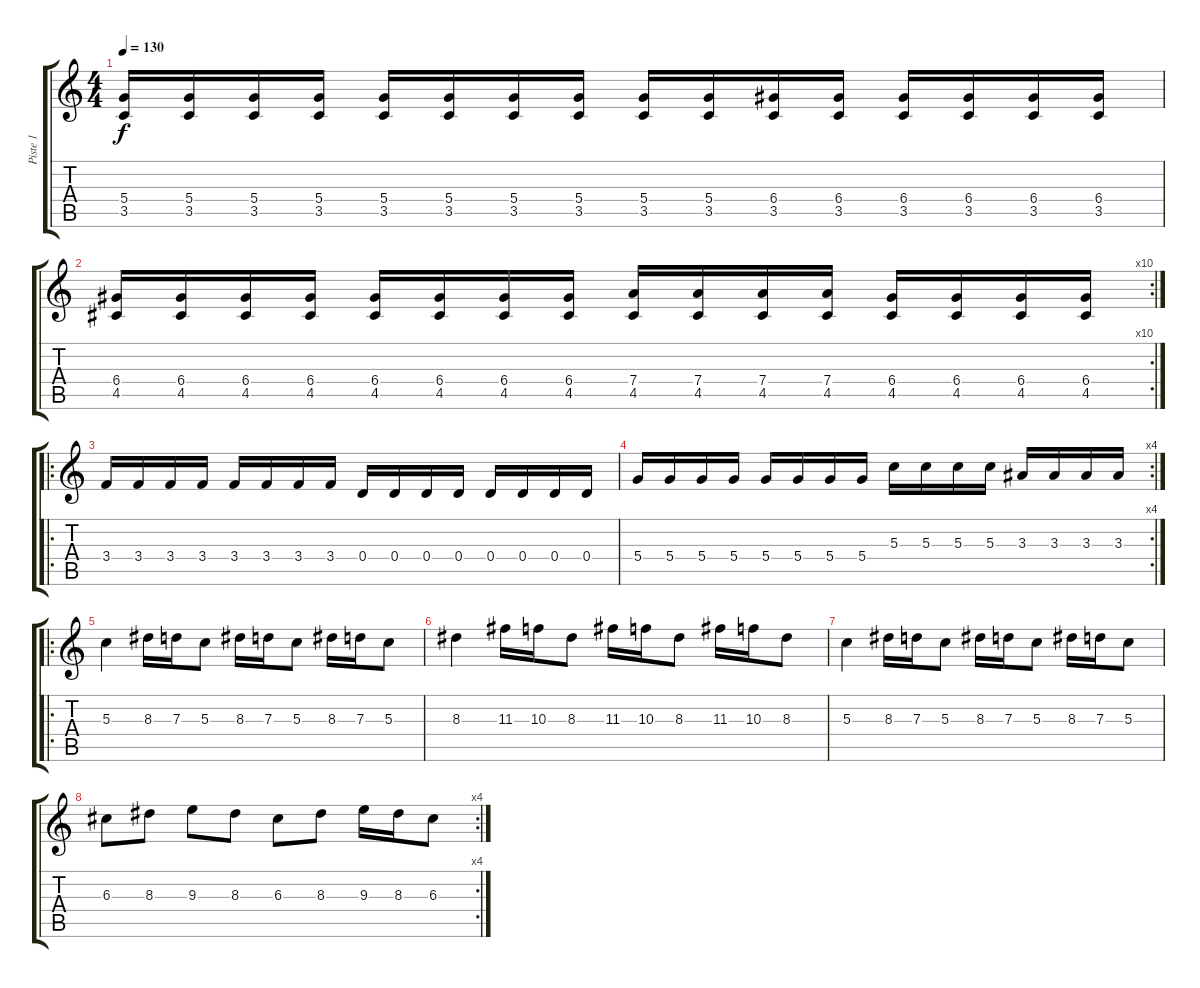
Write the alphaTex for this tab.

\track ("Piste 1" "Piste 1") {instrument distortionguitar}
\staff {score tabs}
\tuning (E4 B3 G3 D3 A2 E2) {hide}
\ts (4 4)
\tempo 130
\clef g2
\ks c
(5.4 3.5).16{dy f} (5.4 3.5).16 (5.4 3.5).16 (5.4 3.5).16 (5.4 3.5).16 (5.4 3.5).16 (5.4 3.5).16 (5.4 3.5).16 (5.4 3.5).16 (5.4 3.5).16 (6.4 3.5).16 (6.4 3.5).16 (6.4 3.5).16 (6.4 3.5).16 (6.4 3.5).16 (6.4 3.5).16 |
\rc 10
(6.4 4.5).16 (6.4 4.5).16 (6.4 4.5).16 (6.4 4.5).16 (6.4 4.5).16 (6.4 4.5).16 (6.4 4.5).16 (6.4 4.5).16 (7.4 4.5).16 (7.4 4.5).16 (7.4 4.5).16 (7.4 4.5).16 (6.4 4.5).16 (6.4 4.5).16 (6.4 4.5).16 (6.4 4.5).16 |
\ro
3.4.16 3.4.16 3.4.16 3.4.16 3.4.16 3.4.16 3.4.16 3.4.16 0.4.16 0.4.16 0.4.16 0.4.16 0.4.16 0.4.16 0.4.16 0.4.16 |
\rc 4
5.4.16 5.4.16 5.4.16 5.4.16 5.4.16 5.4.16 5.4.16 5.4.16 5.3.16 5.3.16 5.3.16 5.3.16 3.3.16 3.3.16 3.3.16 3.3.16 |
\ro
5.3.4 8.3.16 7.3.16 5.3.8 8.3.16 7.3.16 5.3.8 8.3.16 7.3.16 5.3.8 |
8.3.4 11.3.16 10.3.16 8.3.8 11.3.16 10.3.16 8.3.8 11.3.16 10.3.16 8.3.8 |
5.3.4 8.3.16 7.3.16 5.3.8 8.3.16 7.3.16 5.3.8 8.3.16 7.3.16 5.3.8 |
\rc 4
6.3.8 8.3.8 9.3.8 8.3.8 6.3.8 8.3.8 9.3.16 8.3.16 6.3.8
